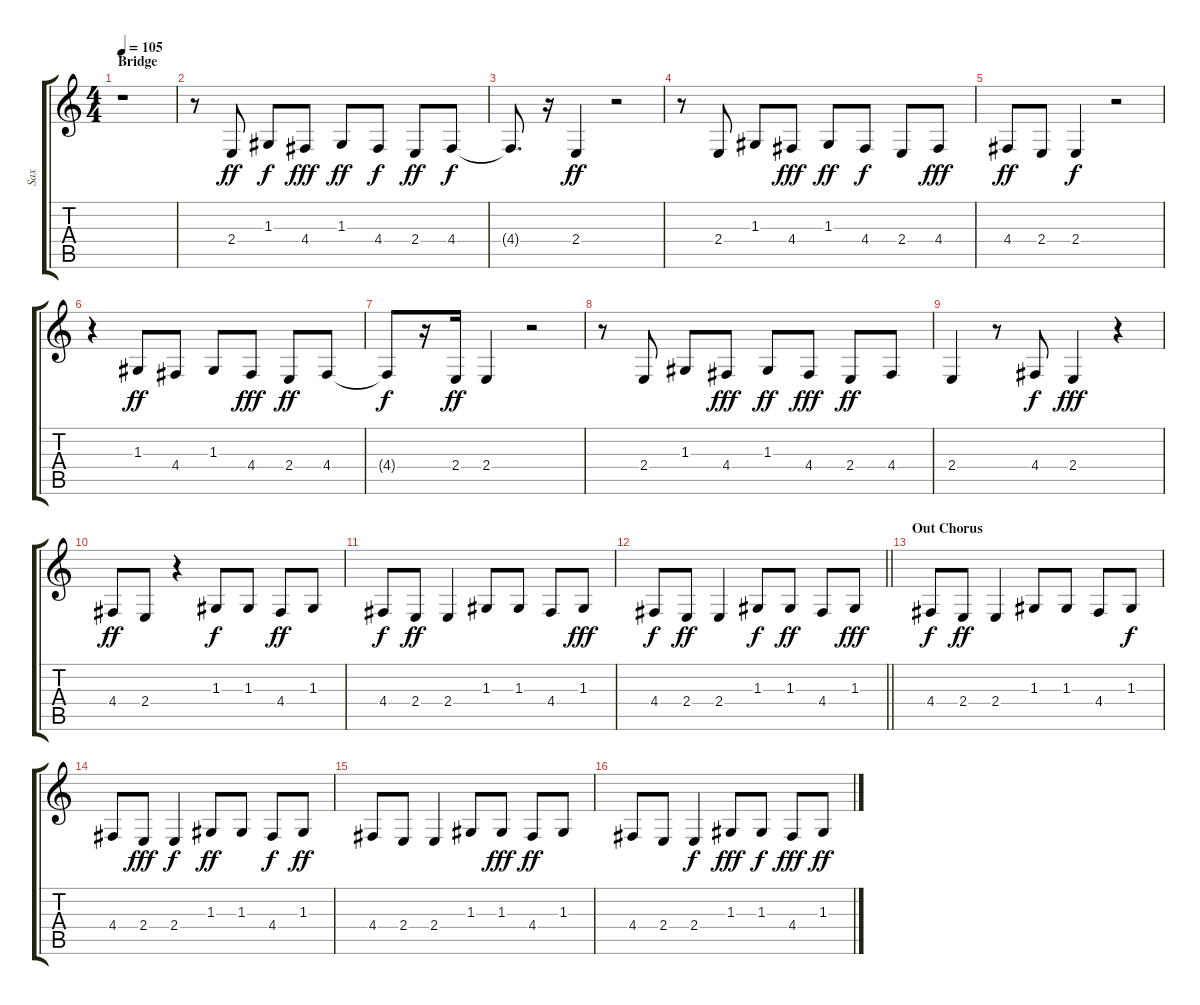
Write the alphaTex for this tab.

\track ("Sax" "Sax") {instrument tenorsax}
\staff {score tabs}
\tuning (E4 B3 G3 D3 A2 E2) {hide}
\ts (4 4)
\section ("" "Bridge")
\tempo 105
\clef g2
\ks c
r.1{dy f} |
r.8 2.4.8{dy ff} 1.3.8{dy f} 4.4.8{dy fff} 1.3.8{dy ff} 4.4.8{dy f} 2.4.8{dy ff} 4.4.8{dy f} |
4.4{t}.8{d} r.16 2.4.4{dy ff} r.2 |
r.8 2.4.8 1.3.8 4.4.8{dy fff} 1.3.8{dy ff} 4.4.8{dy f} 2.4.8 4.4.8{dy fff} |
4.4.8{dy ff} 2.4.8 2.4.4{dy f} r.2 |
r.4 1.3.8{dy ff} 4.4.8 1.3.8 4.4.8{dy fff} 2.4.8{dy ff} 4.4.8 |
4.4{t}.8{dy f} r.16 2.4.16{dy ff} 2.4.4 r.2 |
r.8 2.4.8 1.3.8 4.4.8{dy fff} 1.3.8{dy ff} 4.4.8{dy fff} 2.4.8{dy ff} 4.4.8 |
2.4.4 r.8 4.4.8{dy f} 2.4.4{dy fff} r.4 |
4.4.8{dy ff} 2.4.8 r.4 1.3.8{dy f} 1.3.8 4.4.8{dy ff} 1.3.8 |
4.4.8{dy f} 2.4.8{dy ff} 2.4.4 1.3.8 1.3.8 4.4.8 1.3.8{dy fff} |
\barLineRight lightlight
4.4.8{dy f} 2.4.8{dy ff} 2.4.4 1.3.8{dy f} 1.3.8{dy ff} 4.4.8 1.3.8{dy fff} |
\section ("" "Out Chorus")
4.4.8{dy f} 2.4.8{dy ff} 2.4.4 1.3.8 1.3.8 4.4.8 1.3.8{dy f} |
4.4.8 2.4.8{dy fff} 2.4.4{dy f} 1.3.8{dy ff} 1.3.8 4.4.8{dy f} 1.3.8{dy ff} |
4.4.8 2.4.8 2.4.4 1.3.8 1.3.8{dy fff} 4.4.8{dy ff} 1.3.8 |
4.4.8 2.4.8 2.4.4{dy f} 1.3.8{dy fff} 1.3.8{dy f} 4.4.8{dy fff} 1.3.8{dy ff}
